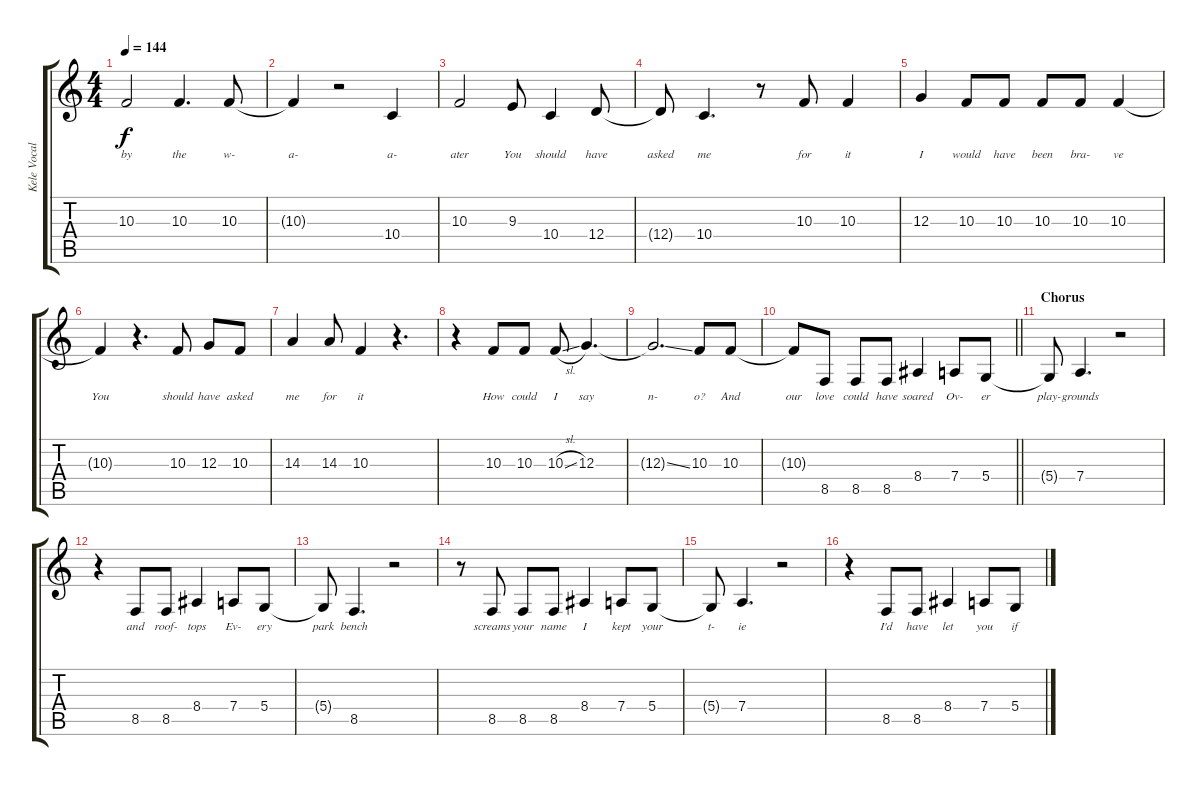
\track ("Kele Vocals" "Kele Vocal") {instrument tenorsax}
\staff {score tabs}
\tuning (E4 B3 G3 D3 A2 E2) {hide}
\ts (4 4)
\tempo 144
\clef g2
\ks c
10.3.2{lyrics (0 "by") lyrics (1 "") lyrics (2 "") lyrics (3 "") lyrics (4 "") dy f} 10.3.4{d lyrics (0 "the") lyrics (1 "") lyrics (2 "") lyrics (3 "") lyrics (4 "")} 10.3.8{lyrics (0 "w-") lyrics (1 "") lyrics (2 "") lyrics (3 "") lyrics (4 "")} |
10.3{t}.4{lyrics (0 "a-") lyrics (1 "") lyrics (2 "") lyrics (3 "") lyrics (4 "")} r.2 10.4.4{lyrics (0 "a-") lyrics (1 "") lyrics (2 "") lyrics (3 "") lyrics (4 "")} |
10.3.2{lyrics (0 "ater") lyrics (1 "") lyrics (2 "") lyrics (3 "") lyrics (4 "")} 9.3.8{lyrics (0 "You") lyrics (1 "") lyrics (2 "") lyrics (3 "") lyrics (4 "")} 10.4.4{lyrics (0 "should") lyrics (1 "") lyrics (2 "") lyrics (3 "") lyrics (4 "")} 12.4.8{lyrics (0 "have") lyrics (1 "") lyrics (2 "") lyrics (3 "") lyrics (4 "")} |
12.4{t}.8{lyrics (0 "asked") lyrics (1 "") lyrics (2 "") lyrics (3 "") lyrics (4 "")} 10.4.4{d lyrics (0 "me") lyrics (1 "") lyrics (2 "") lyrics (3 "") lyrics (4 "")} r.8 10.3.8{lyrics (0 "for") lyrics (1 "") lyrics (2 "") lyrics (3 "") lyrics (4 "")} 10.3.4{lyrics (0 "it") lyrics (1 "") lyrics (2 "") lyrics (3 "") lyrics (4 "")} |
12.3.4{lyrics (0 "I") lyrics (1 "") lyrics (2 "") lyrics (3 "") lyrics (4 "")} 10.3.8{lyrics (0 "would") lyrics (1 "") lyrics (2 "") lyrics (3 "") lyrics (4 "")} 10.3.8{lyrics (0 "have") lyrics (1 "") lyrics (2 "") lyrics (3 "") lyrics (4 "")} 10.3.8{lyrics (0 "been") lyrics (1 "") lyrics (2 "") lyrics (3 "") lyrics (4 "")} 10.3.8{lyrics (0 "bra-") lyrics (1 "") lyrics (2 "") lyrics (3 "") lyrics (4 "")} 10.3.4{lyrics (0 "ve") lyrics (1 "") lyrics (2 "") lyrics (3 "") lyrics (4 "")} |
10.3{t}.4{lyrics (0 "You") lyrics (1 "") lyrics (2 "") lyrics (3 "") lyrics (4 "")} r.4{d} 10.3.8{lyrics (0 "should") lyrics (1 "") lyrics (2 "") lyrics (3 "") lyrics (4 "")} 12.3.8{lyrics (0 "have") lyrics (1 "") lyrics (2 "") lyrics (3 "") lyrics (4 "")} 10.3.8{lyrics (0 "asked") lyrics (1 "") lyrics (2 "") lyrics (3 "") lyrics (4 "")} |
14.3.4{lyrics (0 "me") lyrics (1 "") lyrics (2 "") lyrics (3 "") lyrics (4 "")} 14.3.8{lyrics (0 "for") lyrics (1 "") lyrics (2 "") lyrics (3 "") lyrics (4 "")} 10.3.4{lyrics (0 "it") lyrics (1 "") lyrics (2 "") lyrics (3 "") lyrics (4 "")} r.4{d} |
r.4 10.3.8{lyrics (0 "How") lyrics (1 "") lyrics (2 "") lyrics (3 "") lyrics (4 "")} 10.3.8{lyrics (0 "could") lyrics (1 "") lyrics (2 "") lyrics (3 "") lyrics (4 "")} 10.3{sl}.8{lyrics (0 "I") lyrics (1 "") lyrics (2 "") lyrics (3 "") lyrics (4 "")} 12.3.4{d lyrics (0 "say") lyrics (1 "") lyrics (2 "") lyrics (3 "") lyrics (4 "")} |
12.3{ss t}.2{d lyrics (0 "n-") lyrics (1 "") lyrics (2 "") lyrics (3 "") lyrics (4 "")} 10.3.8{lyrics (0 "o?") lyrics (1 "") lyrics (2 "") lyrics (3 "") lyrics (4 "")} 10.3.8{lyrics (0 "And") lyrics (1 "") lyrics (2 "") lyrics (3 "") lyrics (4 "")} |
\barLineRight lightlight
10.3{t}.8{lyrics (0 "our") lyrics (1 "") lyrics (2 "") lyrics (3 "") lyrics (4 "")} 8.5.8{lyrics (0 "love") lyrics (1 "") lyrics (2 "") lyrics (3 "") lyrics (4 "")} 8.5.8{lyrics (0 "could") lyrics (1 "") lyrics (2 "") lyrics (3 "") lyrics (4 "")} 8.5.8{lyrics (0 "have") lyrics (1 "") lyrics (2 "") lyrics (3 "") lyrics (4 "")} 8.4.4{lyrics (0 "soared") lyrics (1 "") lyrics (2 "") lyrics (3 "") lyrics (4 "")} 7.4.8{lyrics (0 "Ov-") lyrics (1 "") lyrics (2 "") lyrics (3 "") lyrics (4 "")} 5.4.8{lyrics (0 "er") lyrics (1 "") lyrics (2 "") lyrics (3 "") lyrics (4 "")} |
\section ("" "Chorus")
5.4{t}.8{lyrics (0 "play-") lyrics (1 "") lyrics (2 "") lyrics (3 "") lyrics (4 "")} 7.4.4{d lyrics (0 "grounds") lyrics (1 "") lyrics (2 "") lyrics (3 "") lyrics (4 "")} r.2 |
r.4 8.5.8{lyrics (0 "and") lyrics (1 "") lyrics (2 "") lyrics (3 "") lyrics (4 "")} 8.5.8{lyrics (0 "roof-") lyrics (1 "") lyrics (2 "") lyrics (3 "") lyrics (4 "")} 8.4.4{lyrics (0 "tops") lyrics (1 "") lyrics (2 "") lyrics (3 "") lyrics (4 "")} 7.4.8{lyrics (0 "Ev-") lyrics (1 "") lyrics (2 "") lyrics (3 "") lyrics (4 "")} 5.4.8{lyrics (0 "ery") lyrics (1 "") lyrics (2 "") lyrics (3 "") lyrics (4 "")} |
5.4{t}.8{lyrics (0 "park") lyrics (1 "") lyrics (2 "") lyrics (3 "") lyrics (4 "")} 8.5.4{d lyrics (0 "bench") lyrics (1 "") lyrics (2 "") lyrics (3 "") lyrics (4 "")} r.2 |
r.8 8.5.8{lyrics (0 "screams") lyrics (1 "") lyrics (2 "") lyrics (3 "") lyrics (4 "")} 8.5.8{lyrics (0 "your") lyrics (1 "") lyrics (2 "") lyrics (3 "") lyrics (4 "")} 8.5.8{lyrics (0 "name") lyrics (1 "") lyrics (2 "") lyrics (3 "") lyrics (4 "")} 8.4.4{lyrics (0 "I") lyrics (1 "") lyrics (2 "") lyrics (3 "") lyrics (4 "")} 7.4.8{lyrics (0 "kept") lyrics (1 "") lyrics (2 "") lyrics (3 "") lyrics (4 "")} 5.4.8{lyrics (0 "your") lyrics (1 "") lyrics (2 "") lyrics (3 "") lyrics (4 "")} |
5.4{t}.8{lyrics (0 "t-") lyrics (1 "") lyrics (2 "") lyrics (3 "") lyrics (4 "")} 7.4.4{d lyrics (0 "ie") lyrics (1 "") lyrics (2 "") lyrics (3 "") lyrics (4 "")} r.2 |
r.4 8.5.8{lyrics (0 "I'd") lyrics (1 "") lyrics (2 "") lyrics (3 "") lyrics (4 "")} 8.5.8{lyrics (0 "have") lyrics (1 "") lyrics (2 "") lyrics (3 "") lyrics (4 "")} 8.4.4{lyrics (0 "let") lyrics (1 "") lyrics (2 "") lyrics (3 "") lyrics (4 "")} 7.4.8{lyrics (0 "you") lyrics (1 "") lyrics (2 "") lyrics (3 "") lyrics (4 "")} 5.4.8{lyrics (0 "if") lyrics (1 "") lyrics (2 "") lyrics (3 "") lyrics (4 "")}
